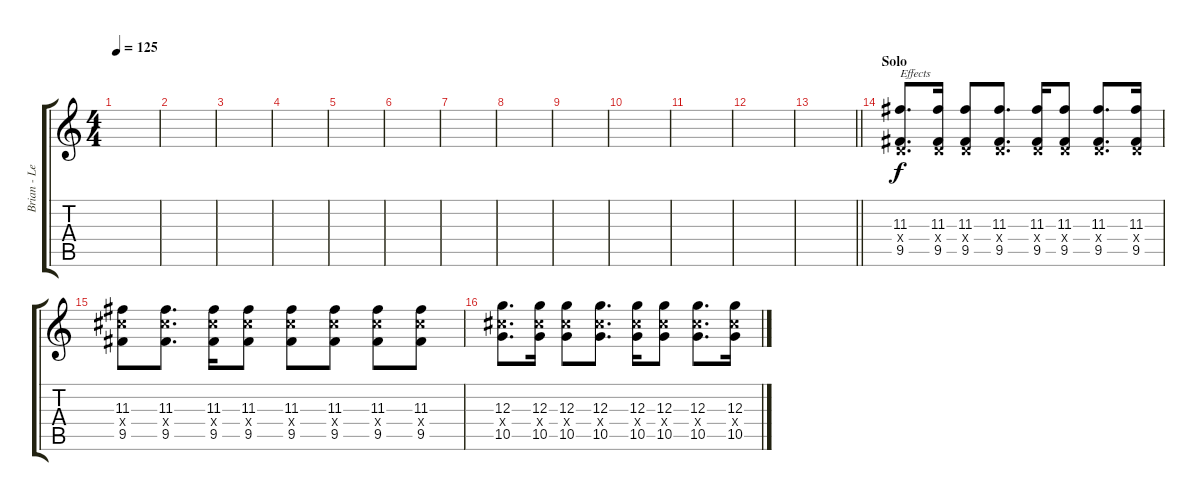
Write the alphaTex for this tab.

\track ("Brian - Lead Guitar II" "Brian - Le") {instrument electricguitarjazz}
\staff {score tabs}
\tuning (E4 B3 G3 D3 A2 E2) {hide}
\ts (4 4)
\tempo 125
\clef g2
\ks c
|
|
|
|
|
|
|
|
|
|
|
|
\barLineRight lightlight
|
\section ("" "Solo")
(11.3 0.4{x} 9.5).8{d txt "Effects" volume 16 instrument electricguitarjazz} (11.3 0.4{x} 9.5).16 (11.3 0.4{x} 9.5).8 (11.3 0.4{x} 9.5).8{d} (11.3 0.4{x} 9.5).16 (11.3 0.4{x} 9.5).8 (11.3 0.4{x} 9.5).8{d} (11.3 0.4{x} 9.5).16 |
(11.3 11.4{x} 9.5).8 (11.3 11.4{x} 9.5).8{d} (11.3 11.4{x} 9.5).16 (11.3 11.4{x} 9.5).8 (11.3 11.4{x} 9.5).8 (11.3 11.4{x} 9.5).8 (11.3 11.4{x} 9.5).8 (11.3 11.4{x} 9.5).8 |
(12.3 11.4{x} 10.5).8{d} (12.3 11.4{x} 10.5).16 (12.3 11.4{x} 10.5).8 (12.3 11.4{x} 10.5).8{d} (12.3 11.4{x} 10.5).16 (12.3 11.4{x} 10.5).8 (12.3 11.4{x} 10.5).8{d} (12.3 11.4{x} 10.5).16
